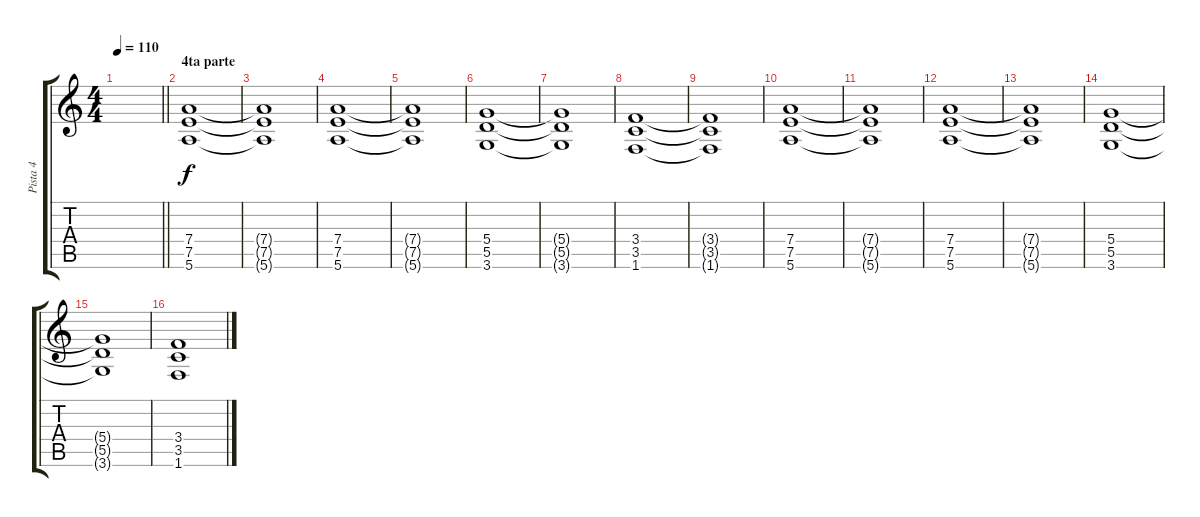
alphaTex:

\track ("Pista 4" "Pista 4") {instrument distortionguitar}
\staff {score tabs}
\tuning (E4 B3 G3 D3 A2 E2) {hide}
\ts (4 4)
\tempo 110
\clef g2
\barLineRight lightlight
\ks c
|
\section ("" "4ta parte")
(7.4 7.5 5.6).1 |
(7.4{t} 7.5{t} 5.6{t}).1 |
(7.4 7.5 5.6).1 |
(7.4{t} 7.5{t} 5.6{t}).1 |
(5.4 5.5 3.6).1 |
(5.4{t} 5.5{t} 3.6{t}).1 |
(3.4 3.5 1.6).1 |
(3.4{t} 3.5{t} 1.6{t}).1 |
(7.4 7.5 5.6).1 |
(7.4{t} 7.5{t} 5.6{t}).1 |
(7.4 7.5 5.6).1 |
(7.4{t} 7.5{t} 5.6{t}).1 |
(5.4 5.5 3.6).1 |
(5.4{t} 5.5{t} 3.6{t}).1 |
(3.4 3.5 1.6).1
